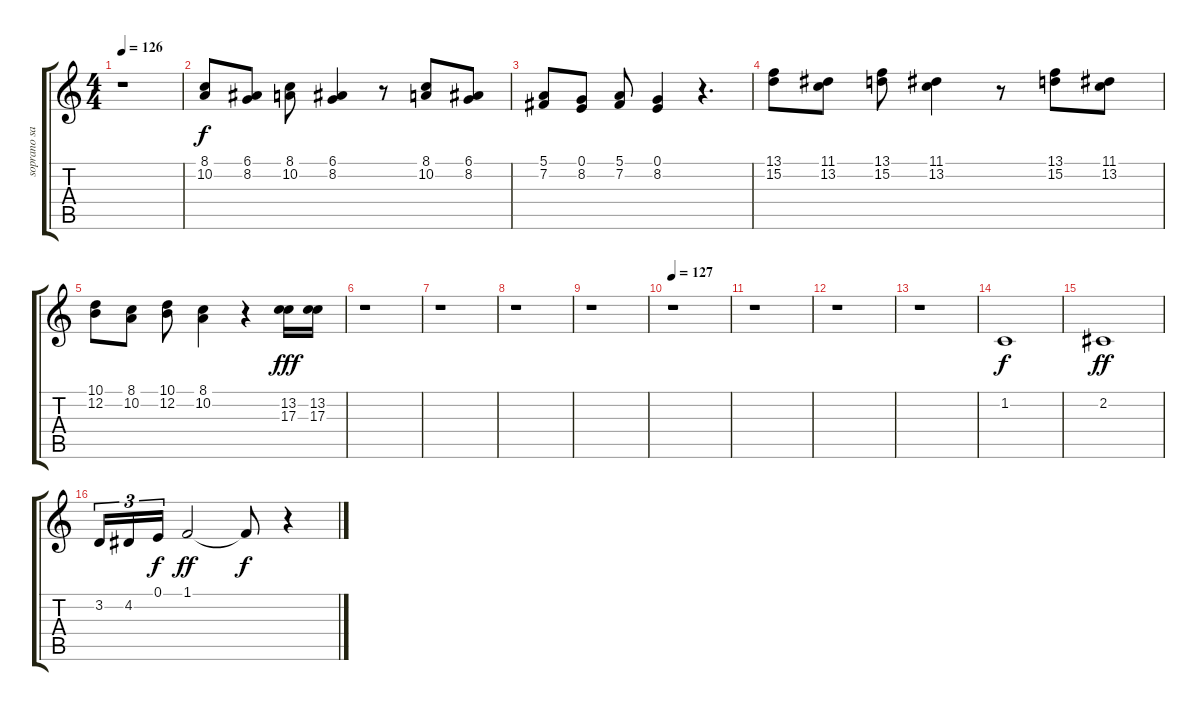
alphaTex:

\track ("soprano sax" "soprano sa") {instrument sopranosax}
\staff {score tabs}
\tuning (E4 B3 G3 D3 A2 E2) {hide}
\ts (4 4)
\tempo 126
\clef g2
\ks c
r.1{dy f instrument sopranosax} |
(8.1 10.2).8{volume 12} (6.1 8.2).8 (8.1 10.2).8 (6.1 8.2).4 r.8 (8.1 10.2).8 (6.1 8.2).8 |
(5.1 7.2).8 (0.1 8.2).8 (5.1 7.2).8 (0.1 8.2).4 r.4{d} |
(13.1 15.2).8 (11.1 13.2).8 (13.1 15.2).8 (11.1 13.2).4 r.8 (13.1 15.2).8 (11.1 13.2).8 |
(10.1 12.2).8 (8.1 10.2).8 (10.1 12.2).8 (8.1 10.2).4 r.4 (13.2 17.3).16{dy fff} (13.2 17.3).16 |
r.1 |
r.1 |
r.1 |
r.1 |
\tempo 127
r.1 |
r.1 |
r.1 |
r.1 |
1.2.1{dy f volume 8} |
2.2.1{dy ff volume 8} |
3.2.16{tu (3 2) volume 9} 4.2.16{tu (3 2) volume 9} 0.1.16{tu (3 2) dy f volume 9} 1.1.2{dy ff volume 9} 1.1{t}.8{dy f} r.4
